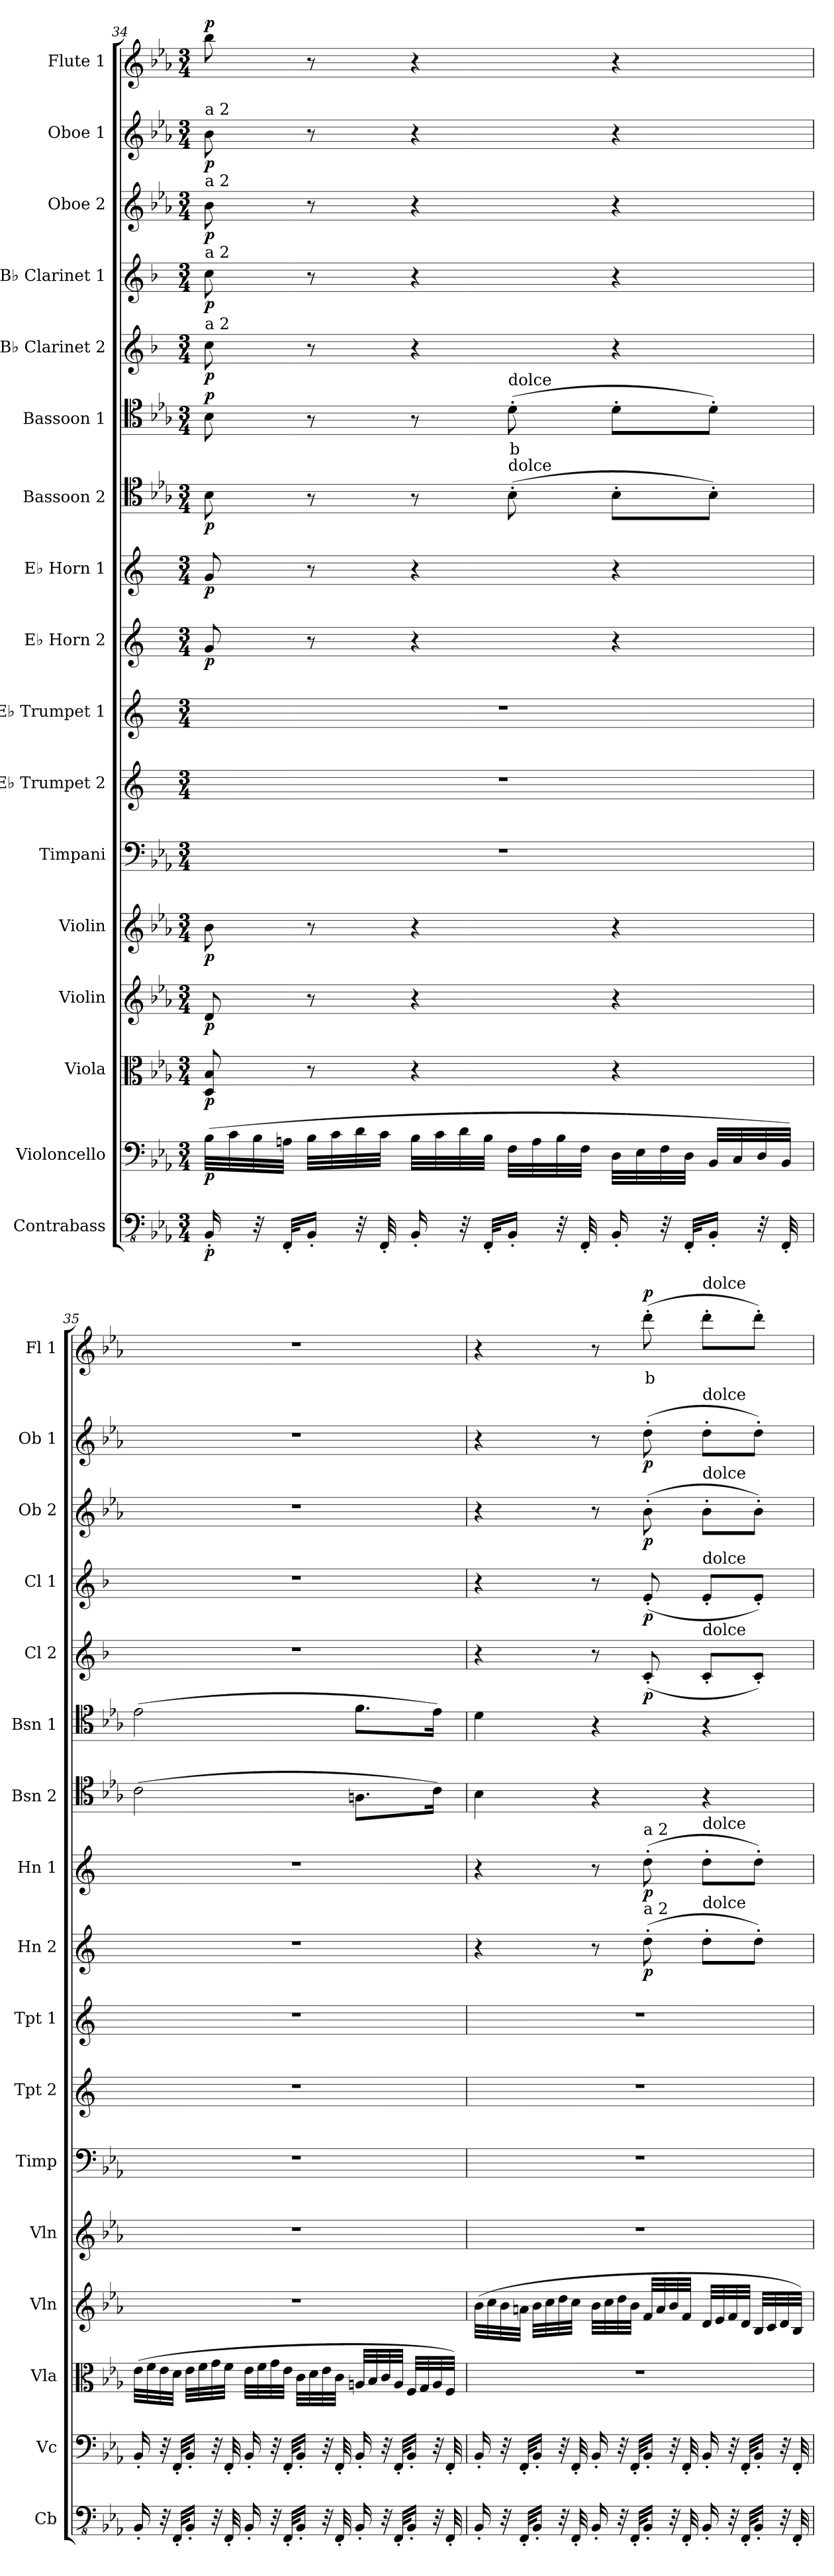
**kern	**dynam	**kern	**dynam	**kern	**dynam	**kern	**dynam	**kern	**dynam	**kern	**kern	**kern	**kern	**dynam	**kern	**dynam	**kern	**dynam	**kern	**text	**dynam	**kern	**dynam	**kern	**dynam	**kern	**dynam	**kern	**dynam	**kern	**text	**dynam
*part17	*part17	*part16	*part16	*part15	*part15	*part14	*part14	*part13	*part13	*part12	*part11	*part10	*part9	*part9	*part8	*part8	*part7	*part7	*part6	*part6	*part6	*part5	*part5	*part4	*part4	*part3	*part3	*part2	*part2	*part1	*part1	*part1
*staff17	*staff17	*staff16	*staff16	*staff15	*staff15	*staff14	*staff14	*staff13	*staff13	*staff12	*staff11	*staff10	*staff9	*staff9	*staff8	*staff8	*staff7	*staff7	*staff6	*staff6	*staff6	*staff5	*staff5	*staff4	*staff4	*staff3	*staff3	*staff2	*staff2	*staff1	*staff1	*staff1
*I"Contrabass	*	*I"Violoncello	*	*I"Viola	*	*I"Violin	*	*I"Violin	*	*I"Timpani	*I"E♭ Trumpet 2	*I"E♭ Trumpet 1	*I"E♭ Horn 2	*	*I"E♭ Horn 1	*	*I"Bassoon 2	*	*I"Bassoon 1	*	*	*I"B♭ Clarinet 2	*	*I"B♭ Clarinet 1	*	*I"Oboe 2	*	*I"Oboe 1	*	*I"Flute 1	*	*
*I'Cb	*	*I'Vc	*	*I'Vla	*	*I'Vln	*	*I'Vln	*	*I'Timp	*I'Tpt 2	*I'Tpt 1	*I'Hn 2	*	*I'Hn 1	*	*I'Bsn 2	*	*I'Bsn 1	*	*	*I'Cl 2	*	*I'Cl 1	*	*I'Ob 2	*	*I'Ob 1	*	*I'Fl 1	*	*
*clefFv4	*	*clefF4	*	*clefC3	*	*clefG2	*	*clefG2	*	*clefF4	*clefG2	*clefG2	*clefG2	*	*clefG2	*	*clefC4	*	*clefC4	*	*	*clefG2	*	*clefG2	*	*clefG2	*	*clefG2	*	*clefG2	*	*
*	*	*	*	*	*	*	*	*	*	*	*ITrd-2c-3	*ITrd-2c-3	*ITrd5c9	*	*ITrd5c9	*	*	*	*	*	*	*ITrd1c2	*	*ITrd1c2	*	*	*	*	*	*	*	*
*k[b-e-a-]	*	*k[b-e-a-]	*	*k[b-e-a-]	*	*k[b-e-a-]	*	*k[b-e-a-]	*	*k[b-e-a-]	*k[b-e-a-]	*k[b-e-a-]	*k[b-e-a-]	*	*k[b-e-a-]	*	*k[b-e-a-]	*	*k[b-e-a-]	*	*	*k[b-e-a-]	*	*k[b-e-a-]	*	*k[b-e-a-]	*	*k[b-e-a-]	*	*k[b-e-a-]	*	*
*M3/4	*	*M3/4	*	*M3/4	*	*M3/4	*	*M3/4	*	*M3/4	*M3/4	*M3/4	*M3/4	*	*M3/4	*	*M3/4	*	*M3/4	*	*	*M3/4	*	*M3/4	*	*M3/4	*	*M3/4	*	*M3/4	*	*
=34	=34	=34	=34	=34	=34	=34	=34	=34	=34	=34	=34	=34	=34	=34	=34	=34	=34	=34	=34	=34	=34	=34	=34	=34	=34	=34	=34	=34	=34	=34	=34	=34
!	!	!	!	!	!	!	!	!	!	!	!	!	!	!	!	!	!	!	!	!	!	!	!	!	!	!	!	!LO:TX:a:t=a 2	!	!	!	!
!	!	!	!	!	!	!	!	!	!	!	!	!	!	!	!	!	!	!	!	!	!	!	!	!	!	!LO:TX:a:t=a 2	!	!	!	!	!	!
!	!	!	!	!	!	!	!	!	!	!	!	!	!	!	!	!	!	!	!	!	!	!	!	!LO:TX:a:t=a 2	!	!	!	!	!	!	!	!
!	!	!	!	!	!	!	!	!	!	!	!	!	!	!	!	!	!	!	!	!	!	!LO:TX:a:t=a 2	!	!	!	!	!	!	!	!	!	!
!	!LO:DY:b	!	!LO:DY:b	!	!LO:DY:b	!	!LO:DY:b	!	!LO:DY:b	!	!	!	!	!LO:DY:b	!	!LO:DY:b	!	!LO:DY:b	!	!	!LO:DY:b	!	!LO:DY:b	!	!LO:DY:b	!	!LO:DY:b	!	!LO:DY:b	!	!	!LO:DY:b
16BBB-'/	p	(>32B-\LLL	p	8D/ 8B-/	p	8d/	p	8b-\	p	2.r	2.r	2.r	8B-/	p	8B-/	p	8B-\	p	8B-\	.	p	8b-\	p	8b-\	p	8b-\	p	8b-\	p	8bb-\	.	p
.	.	32c\	.	.	.	.	.	.	.	.	.	.	.	.	.	.	.	.	.	.	.	.	.	.	.	.	.	.	.	.	.	.
32r	.	32B-\	.	.	.	.	.	.	.	.	.	.	.	.	.	.	.	.	.	.	.	.	.	.	.	.	.	.	.	.	.	.
32FFF'/KLL	.	32An\JJJ	.	.	.	.	.	.	.	.	.	.	.	.	.	.	.	.	.	.	.	.	.	.	.	.	.	.	.	.	.	.
16BBB-'/JJ	.	32B-\LLL	.	8r	.	8r	.	8r	.	.	.	.	8r	.	8r	.	8r	.	8r	.	.	8r	.	8r	.	8r	.	8r	.	8r	.	.
.	.	32c\	.	.	.	.	.	.	.	.	.	.	.	.	.	.	.	.	.	.	.	.	.	.	.	.	.	.	.	.	.	.
32r	.	32d\	.	.	.	.	.	.	.	.	.	.	.	.	.	.	.	.	.	.	.	.	.	.	.	.	.	.	.	.	.	.
32FFF'/	.	32c\JJJ	.	.	.	.	.	.	.	.	.	.	.	.	.	.	.	.	.	.	.	.	.	.	.	.	.	.	.	.	.	.
16BBB-'/	.	32B-\LLL	.	4r	.	4r	.	4r	.	.	.	.	4r	.	4r	.	8r	.	8r	.	.	4r	.	4r	.	4r	.	4r	.	4r	.	.
.	.	32c\	.	.	.	.	.	.	.	.	.	.	.	.	.	.	.	.	.	.	.	.	.	.	.	.	.	.	.	.	.	.
32r	.	32d\	.	.	.	.	.	.	.	.	.	.	.	.	.	.	.	.	.	.	.	.	.	.	.	.	.	.	.	.	.	.
32FFF'/KLL	.	32B-\JJJ	.	.	.	.	.	.	.	.	.	.	.	.	.	.	.	.	.	.	.	.	.	.	.	.	.	.	.	.	.	.
!	!	!	!	!	!	!	!	!	!	!	!	!	!	!	!	!	!	!	!LO:TX:a:t=dolce	!	!	!	!	!	!	!	!	!	!	!	!	!
!	!	!	!	!	!	!	!	!	!	!	!	!	!	!	!	!	!LO:TX:a:t=dolce	!	!	!	!	!	!	!	!	!	!	!	!	!	!	!
!	!	!	!	!	!	!	!	!	!	!	!	!	!	!	!	!	!	!	!	!LO:LY:b:color=#FF0000	!	!	!	!	!	!	!	!	!	!	!	!
16BBB-'/JJ	.	32F\LLL	.	.	.	.	.	.	.	.	.	.	.	.	.	.	(>8B-'\	.	(>8d'\	b	.	.	.	.	.	.	.	.	.	.	.	.
.	.	32A\	.	.	.	.	.	.	.	.	.	.	.	.	.	.	.	.	.	.	.	.	.	.	.	.	.	.	.	.	.	.
32r	.	32B-\	.	.	.	.	.	.	.	.	.	.	.	.	.	.	.	.	.	.	.	.	.	.	.	.	.	.	.	.	.	.
32FFF'/	.	32F\JJJ	.	.	.	.	.	.	.	.	.	.	.	.	.	.	.	.	.	.	.	.	.	.	.	.	.	.	.	.	.	.
16BBB-'/	.	32D\LLL	.	4r	.	4r	.	4r	.	.	.	.	4r	.	4r	.	8B-'\L	.	8d'\L	.	.	4r	.	4r	.	4r	.	4r	.	4r	.	.
.	.	32E-\	.	.	.	.	.	.	.	.	.	.	.	.	.	.	.	.	.	.	.	.	.	.	.	.	.	.	.	.	.	.
32r	.	32F\	.	.	.	.	.	.	.	.	.	.	.	.	.	.	.	.	.	.	.	.	.	.	.	.	.	.	.	.	.	.
32FFF'/KLL	.	32D\JJJ	.	.	.	.	.	.	.	.	.	.	.	.	.	.	.	.	.	.	.	.	.	.	.	.	.	.	.	.	.	.
16BBB-'/JJ	.	32BB-/LLL	.	.	.	.	.	.	.	.	.	.	.	.	.	.	8B-'\J)	.	8d'\J)	.	.	.	.	.	.	.	.	.	.	.	.	.
.	.	32C/	.	.	.	.	.	.	.	.	.	.	.	.	.	.	.	.	.	.	.	.	.	.	.	.	.	.	.	.	.	.
32r	.	32D/	.	.	.	.	.	.	.	.	.	.	.	.	.	.	.	.	.	.	.	.	.	.	.	.	.	.	.	.	.	.
32FFF'/	.	32BB-/JJJ)	.	.	.	.	.	.	.	.	.	.	.	.	.	.	.	.	.	.	.	.	.	.	.	.	.	.	.	.	.	.
!!LO:PB:g=z
=35	=35	=35	=35	=35	=35	=35	=35	=35	=35	=35	=35	=35	=35	=35	=35	=35	=35	=35	=35	=35	=35	=35	=35	=35	=35	=35	=35	=35	=35	=35	=35	=35
16BBB-'/	.	16BB-'/	.	(>32e-\LLL	.	2.r	.	2.r	.	2.r	2.r	2.r	2.r	.	2.r	.	(>2c\	.	(>2e-\	.	.	2.r	.	2.r	.	2.r	.	2.r	.	2.r	.	.
.	.	.	.	32f\	.	.	.	.	.	.	.	.	.	.	.	.	.	.	.	.	.	.	.	.	.	.	.	.	.	.	.	.
32r	.	32r	.	32e-\	.	.	.	.	.	.	.	.	.	.	.	.	.	.	.	.	.	.	.	.	.	.	.	.	.	.	.	.
32FFF'/KLL	.	32FF'/KLL	.	32d\JJJ	.	.	.	.	.	.	.	.	.	.	.	.	.	.	.	.	.	.	.	.	.	.	.	.	.	.	.	.
16BBB-'/JJ	.	16BB-'/JJ	.	32e-\LLL	.	.	.	.	.	.	.	.	.	.	.	.	.	.	.	.	.	.	.	.	.	.	.	.	.	.	.	.
.	.	.	.	32f\	.	.	.	.	.	.	.	.	.	.	.	.	.	.	.	.	.	.	.	.	.	.	.	.	.	.	.	.
32r	.	32r	.	32g\	.	.	.	.	.	.	.	.	.	.	.	.	.	.	.	.	.	.	.	.	.	.	.	.	.	.	.	.
32FFF'/	.	32FF'/	.	32f\JJJ	.	.	.	.	.	.	.	.	.	.	.	.	.	.	.	.	.	.	.	.	.	.	.	.	.	.	.	.
16BBB-'/	.	16BB-'/	.	32e-\LLL	.	.	.	.	.	.	.	.	.	.	.	.	.	.	.	.	.	.	.	.	.	.	.	.	.	.	.	.
.	.	.	.	32f\	.	.	.	.	.	.	.	.	.	.	.	.	.	.	.	.	.	.	.	.	.	.	.	.	.	.	.	.
32r	.	32r	.	32g\	.	.	.	.	.	.	.	.	.	.	.	.	.	.	.	.	.	.	.	.	.	.	.	.	.	.	.	.
32FFF'/KLL	.	32FF'/KLL	.	32e-\JJJ	.	.	.	.	.	.	.	.	.	.	.	.	.	.	.	.	.	.	.	.	.	.	.	.	.	.	.	.
16BBB-'/JJ	.	16BB-'/JJ	.	32c\LLL	.	.	.	.	.	.	.	.	.	.	.	.	.	.	.	.	.	.	.	.	.	.	.	.	.	.	.	.
.	.	.	.	32d\	.	.	.	.	.	.	.	.	.	.	.	.	.	.	.	.	.	.	.	.	.	.	.	.	.	.	.	.
32r	.	32r	.	32e-\	.	.	.	.	.	.	.	.	.	.	.	.	.	.	.	.	.	.	.	.	.	.	.	.	.	.	.	.
32FFF'/	.	32FF'/	.	32c\JJJ	.	.	.	.	.	.	.	.	.	.	.	.	.	.	.	.	.	.	.	.	.	.	.	.	.	.	.	.
16BBB-'/	.	16BB-'/	.	32An/LLL	.	.	.	.	.	.	.	.	.	.	.	.	8.An\L	.	8.f\L	.	.	.	.	.	.	.	.	.	.	.	.	.
.	.	.	.	32B-/	.	.	.	.	.	.	.	.	.	.	.	.	.	.	.	.	.	.	.	.	.	.	.	.	.	.	.	.
32r	.	32r	.	32c/	.	.	.	.	.	.	.	.	.	.	.	.	.	.	.	.	.	.	.	.	.	.	.	.	.	.	.	.
32FFF'/KLL	.	32FF'/KLL	.	32A/JJJ	.	.	.	.	.	.	.	.	.	.	.	.	.	.	.	.	.	.	.	.	.	.	.	.	.	.	.	.
16BBB-'/JJ	.	16BB-'/JJ	.	32F/LLL	.	.	.	.	.	.	.	.	.	.	.	.	.	.	.	.	.	.	.	.	.	.	.	.	.	.	.	.
.	.	.	.	32G/	.	.	.	.	.	.	.	.	.	.	.	.	.	.	.	.	.	.	.	.	.	.	.	.	.	.	.	.
32r	.	32r	.	32A/	.	.	.	.	.	.	.	.	.	.	.	.	16c\Jk)	.	16e-\Jk)	.	.	.	.	.	.	.	.	.	.	.	.	.
32FFF'/	.	32FF'/	.	32F/JJJ)	.	.	.	.	.	.	.	.	.	.	.	.	.	.	.	.	.	.	.	.	.	.	.	.	.	.	.	.
=36	=36	=36	=36	=36	=36	=36	=36	=36	=36	=36	=36	=36	=36	=36	=36	=36	=36	=36	=36	=36	=36	=36	=36	=36	=36	=36	=36	=36	=36	=36	=36	=36
16BBB-'/	.	16BB-'/	.	2.r	.	(>32b-\LLL	.	2.r	.	2.r	2.r	2.r	4r	.	4r	.	4B-\	.	4d\	.	.	4r	.	4r	.	4r	.	4r	.	4r	.	.
.	.	.	.	.	.	32cc\	.	.	.	.	.	.	.	.	.	.	.	.	.	.	.	.	.	.	.	.	.	.	.	.	.	.
32r	.	32r	.	.	.	32b-\	.	.	.	.	.	.	.	.	.	.	.	.	.	.	.	.	.	.	.	.	.	.	.	.	.	.
32FFF'/KLL	.	32FF'/KLL	.	.	.	32an\JJJ	.	.	.	.	.	.	.	.	.	.	.	.	.	.	.	.	.	.	.	.	.	.	.	.	.	.
16BBB-'/JJ	.	16BB-'/JJ	.	.	.	32b-\LLL	.	.	.	.	.	.	.	.	.	.	.	.	.	.	.	.	.	.	.	.	.	.	.	.	.	.
.	.	.	.	.	.	32cc\	.	.	.	.	.	.	.	.	.	.	.	.	.	.	.	.	.	.	.	.	.	.	.	.	.	.
32r	.	32r	.	.	.	32dd\	.	.	.	.	.	.	.	.	.	.	.	.	.	.	.	.	.	.	.	.	.	.	.	.	.	.
32FFF'/	.	32FF'/	.	.	.	32cc\JJJ	.	.	.	.	.	.	.	.	.	.	.	.	.	.	.	.	.	.	.	.	.	.	.	.	.	.
16BBB-'/	.	16BB-'/	.	.	.	32b-\LLL	.	.	.	.	.	.	8r	.	8r	.	4r	.	4r	.	.	8r	.	8r	.	8r	.	8r	.	8r	.	.
.	.	.	.	.	.	32cc\	.	.	.	.	.	.	.	.	.	.	.	.	.	.	.	.	.	.	.	.	.	.	.	.	.	.
32r	.	32r	.	.	.	32dd\	.	.	.	.	.	.	.	.	.	.	.	.	.	.	.	.	.	.	.	.	.	.	.	.	.	.
32FFF'/KLL	.	32FF'/KLL	.	.	.	32b-\JJJ	.	.	.	.	.	.	.	.	.	.	.	.	.	.	.	.	.	.	.	.	.	.	.	.	.	.
!	!	!	!	!	!	!	!	!	!	!	!	!	!	!	!LO:TX:a:t=a 2	!	!	!	!	!	!	!	!	!	!	!	!	!	!	!	!	!
!	!	!	!	!	!	!	!	!	!	!	!	!	!LO:TX:a:t=a 2	!	!	!	!	!	!	!	!	!	!	!	!	!	!	!	!	!	!	!
!	!	!	!	!	!	!	!	!	!	!	!	!	!	!LO:DY:b	!	!LO:DY:b	!	!	!	!	!	!	!LO:DY:b	!	!LO:DY:b	!	!LO:DY:b	!	!LO:DY:b	!	!LO:LY:b:color=#FF0000	!LO:DY:b
16BBB-'/JJ	.	16BB-'/JJ	.	.	.	32f/LLL	.	.	.	.	.	.	(>8f'\	p	(>8f'\	p	.	.	.	.	.	(<8B-'/	p	(<8d'/	p	(>8b-'\	p	(>8dd'\	p	(>8ddd'\	b	p
.	.	.	.	.	.	32a/	.	.	.	.	.	.	.	.	.	.	.	.	.	.	.	.	.	.	.	.	.	.	.	.	.	.
32r	.	32r	.	.	.	32b-/	.	.	.	.	.	.	.	.	.	.	.	.	.	.	.	.	.	.	.	.	.	.	.	.	.	.
32FFF'/	.	32FF'/	.	.	.	32f/JJJ	.	.	.	.	.	.	.	.	.	.	.	.	.	.	.	.	.	.	.	.	.	.	.	.	.	.
!	!	!	!	!	!	!	!	!	!	!	!	!	!	!	!	!	!	!	!	!	!	!	!	!	!	!	!	!	!	!LO:TX:a:t=dolce	!	!
!	!	!	!	!	!	!	!	!	!	!	!	!	!	!	!	!	!	!	!	!	!	!	!	!	!	!	!	!LO:TX:a:t=dolce	!	!	!	!
!	!	!	!	!	!	!	!	!	!	!	!	!	!	!	!	!	!	!	!	!	!	!	!	!	!	!LO:TX:a:t=dolce	!	!	!	!	!	!
!	!	!	!	!	!	!	!	!	!	!	!	!	!	!	!	!	!	!	!	!	!	!	!	!LO:TX:a:t=dolce	!	!	!	!	!	!	!	!
!	!	!	!	!	!	!	!	!	!	!	!	!	!	!	!	!	!	!	!	!	!	!LO:TX:a:t=dolce	!	!	!	!	!	!	!	!	!	!
!	!	!	!	!	!	!	!	!	!	!	!	!	!	!	!LO:TX:a:t=dolce	!	!	!	!	!	!	!	!	!	!	!	!	!	!	!	!	!
!	!	!	!	!	!	!	!	!	!	!	!	!	!LO:TX:a:t=dolce	!	!	!	!	!	!	!	!	!	!	!	!	!	!	!	!	!	!	!
16BBB-'/	.	16BB-'/	.	.	.	32d/LLL	.	.	.	.	.	.	8f'\L	.	8f'\L	.	4r	.	4r	.	.	8B-'/L	.	8d'/L	.	8b-'\L	.	8dd'\L	.	8ddd'\L	.	.
.	.	.	.	.	.	32e-/	.	.	.	.	.	.	.	.	.	.	.	.	.	.	.	.	.	.	.	.	.	.	.	.	.	.
32r	.	32r	.	.	.	32f/	.	.	.	.	.	.	.	.	.	.	.	.	.	.	.	.	.	.	.	.	.	.	.	.	.	.
32FFF'/KLL	.	32FF'/KLL	.	.	.	32d/JJJ	.	.	.	.	.	.	.	.	.	.	.	.	.	.	.	.	.	.	.	.	.	.	.	.	.	.
16BBB-'/JJ	.	16BB-'/JJ	.	.	.	32B-/LLL	.	.	.	.	.	.	8f'\J)	.	8f'\J)	.	.	.	.	.	.	8B-'/J)	.	8d'/J)	.	8b-'\J)	.	8dd'\J)	.	8ddd'\J)	.	.
.	.	.	.	.	.	32c/	.	.	.	.	.	.	.	.	.	.	.	.	.	.	.	.	.	.	.	.	.	.	.	.	.	.
32r	.	32r	.	.	.	32d/	.	.	.	.	.	.	.	.	.	.	.	.	.	.	.	.	.	.	.	.	.	.	.	.	.	.
32FFF'/	.	32FF'/	.	.	.	32B-/JJJ)	.	.	.	.	.	.	.	.	.	.	.	.	.	.	.	.	.	.	.	.	.	.	.	.	.	.
=	=	=	=	=	=	=	=	=	=	=	=	=	=	=	=	=	=	=	=	=	=	=	=	=	=	=	=	=	=	=	=	=
*-	*-	*-	*-	*-	*-	*-	*-	*-	*-	*-	*-	*-	*-	*-	*-	*-	*-	*-	*-	*-	*-	*-	*-	*-	*-	*-	*-	*-	*-	*-	*-	*-
